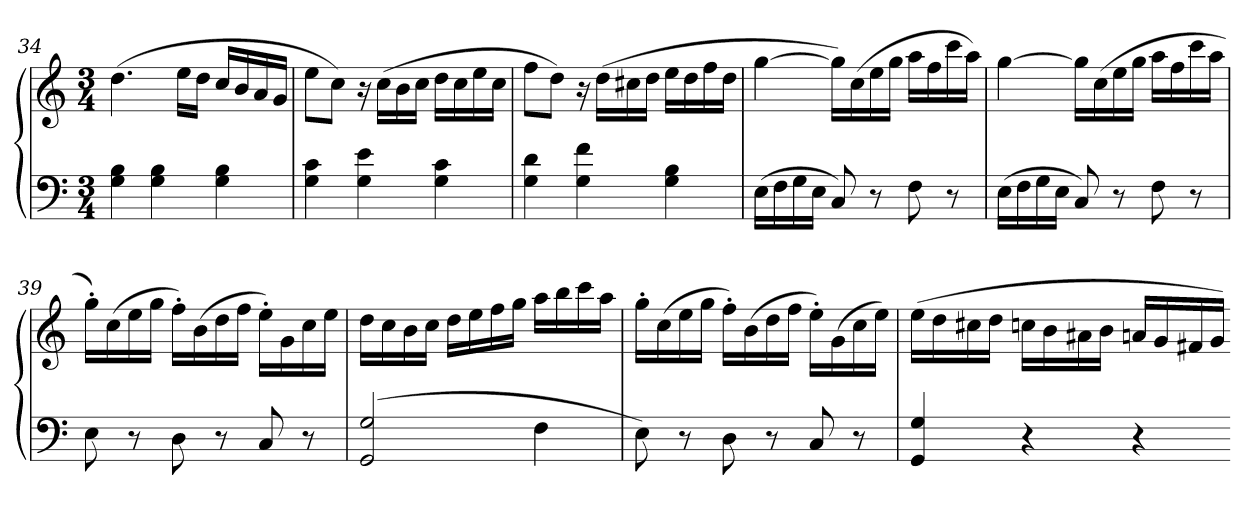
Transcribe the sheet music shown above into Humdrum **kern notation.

**kern	**kern
*part1	*part1
*staff2	*staff1
*clefF4	*clefG2
*k[]	*k[]
*C:	*C:
*M3/4	*M3/4
=34	=34
4G 4B	(4.dd
4G 4B	.
.	16eeLL
.	16ddJJ
4G 4B	16ccLL
.	16b
.	16a
.	16gJJ
=35	=35
4G 4c	8eeL
.	8ccJ)
4G 4e	16r
.	(16ccLL
.	16b
.	16ccJJ
4G 4c	16ddLL
.	16cc
.	16ee
.	16ccJJ
=36	=36
4G 4d	8ffL
.	8ddJ)
4G 4f	16r
.	(16ddLL
.	16cc#X
.	16ddJJ
4G 4B	16eeLL
.	16dd
.	16ff
.	16ddJJ
=37	=37
(16ELL	[4gg
16F	.
16G	.
16EJJ	.
8C)	16ggLL])
.	(16cc
8r	16ee
.	16ggJJ
8F	16aaLL
.	16ff
8r	16ccc
.	16aaJJ)
=38	=38
(16ELL	[4gg
16F	.
16G	.
16EJJ	.
8C)	16ggLL]
.	(16cc
8r	16ee
.	16ggJJ
8F	16aaLL
.	16ff
8r	16ccc
.	16aaJJ
=39	=39
8E	16gg'LL)
.	(16cc
8r	16ee
.	16ggJJ
8D	16ff'LL)
.	(16b
8r	16dd
.	16ffJJ
8C	16ee'LL)
.	16g
8r	16cc
.	16eeJJ
=40	=40
(2GG 2G	16ddLL
.	16cc
.	16b
.	16ccJJ
.	16ddLL
.	16ee
.	16ff
.	16ggJJ
4F	16aaLL
.	16bb
.	16ccc
.	16aaJJ
=41	=41
8E)	16gg'LL
.	(16cc
8r	16ee
.	16ggJJ
8D	16ff'LL)
.	(16b
8r	16dd
.	16ffJJ
8C	16ee'LL)
.	(16g
8r	16cc
.	16eeJJ)
=42	=42
4GG 4G	(16eeLL
.	16dd
.	16cc#X
.	16ddJJ
4r	16ccnLL
.	16b
.	16a#X
.	16bJJ
4r	16anLL
.	16g
.	16f#X
.	16gJJ)
=-	=-
*-	*-
